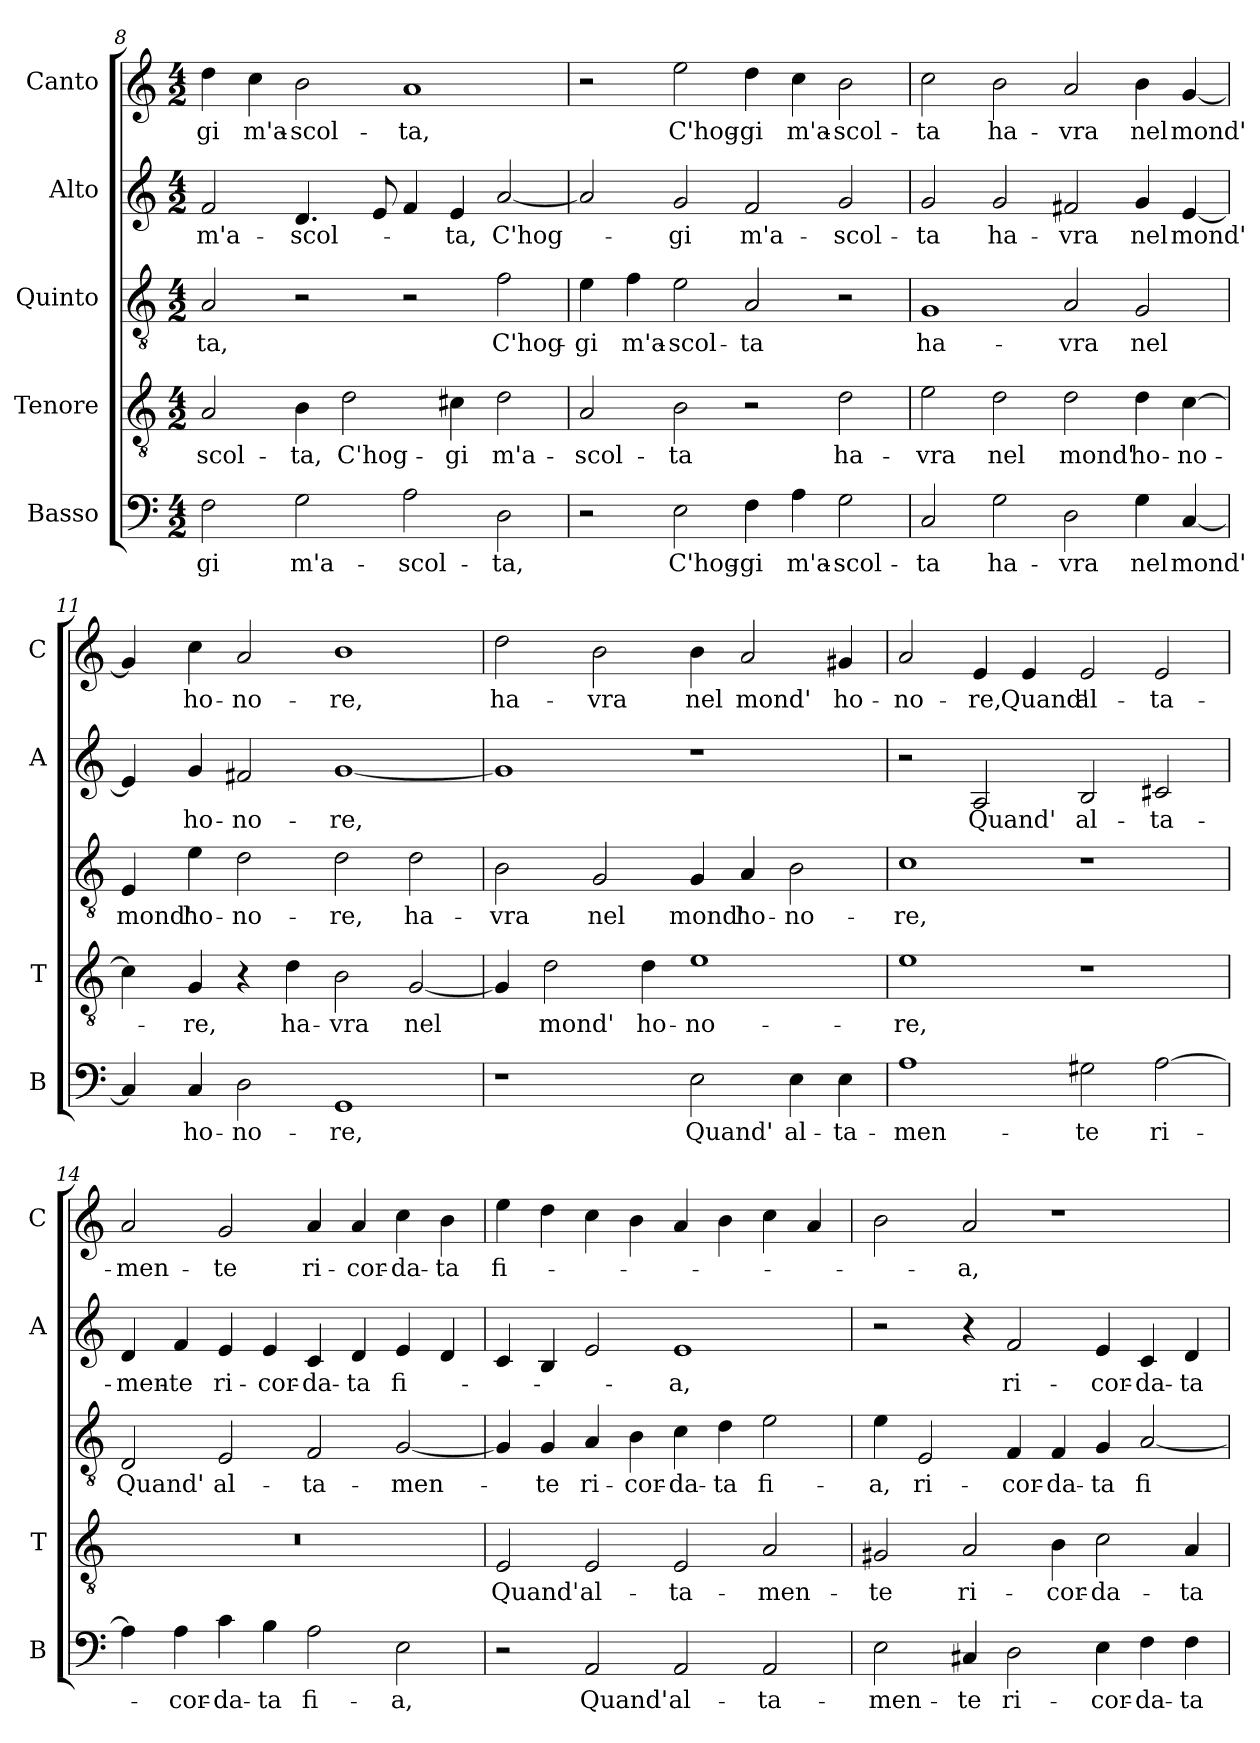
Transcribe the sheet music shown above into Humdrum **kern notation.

**kern	**text	**kern	**text	**kern	**text	**kern	**text	**kern	**text
*part5	*part5	*part4	*part4	*part3	*part3	*part2	*part2	*part1	*part1
*staff5	*staff5	*staff4	*staff4	*staff3	*staff3	*staff2	*staff2	*staff1	*staff1
*I"Basso	*	*I"Tenore	*	*I"Quinto	*	*I"Alto	*	*I"Canto	*
*I'B	*	*I'T	*	*	*	*I'A	*	*I'C	*
*clefF4	*	*clefGv2	*	*clefGv2	*	*clefG2	*	*clefG2	*
*k[]	*	*k[]	*	*k[]	*	*k[]	*	*k[]	*
*C:	*	*C:	*	*C:	*	*C:	*	*C:	*
*M4/2	*	*M4/2	*	*M4/2	*	*M4/2	*	*M4/2	*
=8	=8	=8	=8	=8	=8	=8	=8	=8	=8
!	!LO:LY:b	!	!LO:LY:b	!	!LO:LY:b	!	!LO:LY:b	!	!LO:LY:b
2F\	-gi	2A/	-scol-	2A/	-ta,	2f/	m'a-	4dd\	-gi
!	!	!	!	!	!	!	!	!	!LO:LY:b
.	.	.	.	.	.	.	.	4cc\	m'a-
!	!LO:LY:b	!	!LO:LY:b	!	!	!	!LO:LY:b	!	!LO:LY:b
2G\	m'a-	4B\	-ta,	2r	.	4.d/	-scol-	2b\	-scol-
!	!	!	!LO:LY:b	!	!	!	!	!	!
.	.	2d\	C'hog-	.	.	.	.	.	.
.	.	.	.	.	.	8e/	.	.	.
!	!LO:LY:b	!	!	!	!	!	!	!	!LO:LY:b
2A\	-scol-	.	.	2r	.	4f/	.	1a	-ta,
!	!	!	!LO:LY:b	!	!	!	!LO:LY:b	!	!
.	.	4c#X\	-gi	.	.	4e/	-ta,	.	.
!	!LO:LY:b	!	!LO:LY:b	!	!LO:LY:b	!	!LO:LY:b	!	!
2D\	-ta,	2d\	m'a-	2f\	C'hog-	[2a/	C'hog-	.	.
!!LO:PB:g=z
=9	=9	=9	=9	=9	=9	=9	=9	=9	=9
!	!	!	!LO:LY:b	!	!LO:LY:b	!	!	!	!
2r	.	2A/	-scol-	4e\	-gi	2a/]	.	2r	.
!	!	!	!	!	!LO:LY:b	!	!	!	!
.	.	.	.	4f\	m'a-	.	.	.	.
!	!LO:LY:b	!	!LO:LY:b	!	!LO:LY:b	!	!LO:LY:b	!	!LO:LY:b
2E\	C'hog-	2B\	-ta	2e\	-scol-	2g/	-gi	2ee\	C'hog-
!	!LO:LY:b	!	!	!	!LO:LY:b	!	!LO:LY:b	!	!LO:LY:b
4F\	-gi	2r	.	2A/	-ta	2f/	m'a-	4dd\	-gi
!	!LO:LY:b	!	!	!	!	!	!	!	!LO:LY:b
4A\	m'a-	.	.	.	.	.	.	4cc\	m'a-
!	!LO:LY:b	!	!LO:LY:b	!	!	!	!LO:LY:b	!	!LO:LY:b
2G\	-scol-	2d\	ha-	2r	.	2g/	-scol-	2b\	-scol-
=10	=10	=10	=10	=10	=10	=10	=10	=10	=10
!	!LO:LY:b	!	!LO:LY:b	!	!LO:LY:b	!	!LO:LY:b	!	!LO:LY:b
2C/	-ta	2e\	-vra	1G	ha-	2g/	-ta	2cc\	-ta
!	!LO:LY:b	!	!LO:LY:b	!	!	!	!LO:LY:b	!	!LO:LY:b
2G\	ha-	2d\	nel	.	.	2g/	ha-	2b\	ha-
!	!LO:LY:b	!	!LO:LY:b	!	!LO:LY:b	!	!LO:LY:b	!	!LO:LY:b
2D\	-vra	2d\	mond'	2A/	-vra	2f#X/	-vra	2a/	-vra
!	!LO:LY:b	!	!LO:LY:b	!	!LO:LY:b	!	!LO:LY:b	!	!LO:LY:b
4G\	nel	4d\	ho-	2G/	nel	4g/	nel	4b\	nel
!	!LO:LY:b	!	!LO:LY:b	!	!	!	!LO:LY:b	!	!LO:LY:b
[4C/	mond'	[4c\	-no-	.	.	[4e/	mond'	[4g/	mond'
=11	=11	=11	=11	=11	=11	=11	=11	=11	=11
!	!	!	!	!	!LO:LY:b	!	!	!	!
4C/]	.	4c\]	.	4E/	mond'	4e/]	.	4g/]	.
!	!LO:LY:b	!	!LO:LY:b	!	!LO:LY:b	!	!LO:LY:b	!	!LO:LY:b
4C/	ho-	4G/	-re,	4e\	ho-	4g/	ho-	4cc\	ho-
!	!LO:LY:b	!	!	!	!LO:LY:b	!	!LO:LY:b	!	!LO:LY:b
2D\	-no-	4r	.	2d\	-no-	2f#X/	-no-	2a/	-no-
!	!	!	!LO:LY:b	!	!	!	!	!	!
.	.	4d\	ha-	.	.	.	.	.	.
!	!LO:LY:b	!	!LO:LY:b	!	!LO:LY:b	!	!LO:LY:b	!	!LO:LY:b
1GG	-re,	2B\	-vra	2d\	-re,	[1g	-re,	1b	-re,
!	!	!	!LO:LY:b	!	!LO:LY:b	!	!	!	!
.	.	[2G/	nel	2d\	ha-	.	.	.	.
=12	=12	=12	=12	=12	=12	=12	=12	=12	=12
!	!	!	!	!	!LO:LY:b	!	!	!	!LO:LY:b
1r	.	4G/]	.	2B\	-vra	1g]	.	2dd\	ha-
!	!	!	!LO:LY:b	!	!	!	!	!	!
.	.	2d\	mond'	.	.	.	.	.	.
!	!	!	!	!	!LO:LY:b	!	!	!	!LO:LY:b
.	.	.	.	2G/	nel	.	.	2b\	-vra
!	!	!	!LO:LY:b	!	!	!	!	!	!
.	.	4d\	ho-	.	.	.	.	.	.
!	!LO:LY:b	!	!LO:LY:b	!	!LO:LY:b	!	!	!	!LO:LY:b
2E\	Quand'	1e	-no-	4G/	mond'	1r	.	4b\	nel
!	!	!	!	!	!LO:LY:b	!	!	!	!LO:LY:b
.	.	.	.	4A/	ho-	.	.	2a/	mond'
!	!LO:LY:b	!	!	!	!LO:LY:b	!	!	!	!
4E\	al-	.	.	2B\	-no-	.	.	.	.
!	!LO:LY:b	!	!	!	!	!	!	!	!LO:LY:b
4E\	-ta-	.	.	.	.	.	.	4g#X/	ho-
!!LO:LB:g=z
=13	=13	=13	=13	=13	=13	=13	=13	=13	=13
!	!LO:LY:b	!	!LO:LY:b	!	!LO:LY:b	!	!	!	!LO:LY:b
1A	-men-	1e	-re,	1c	-re,	2r	.	2a/	-no-
!	!	!	!	!	!	!	!LO:LY:b	!	!LO:LY:b
.	.	.	.	.	.	2A/	Quand'	4e/	-re,
!	!	!	!	!	!	!	!	!	!LO:LY:b
.	.	.	.	.	.	.	.	4e/	Quand'
!	!LO:LY:b	!	!	!	!	!	!LO:LY:b	!	!LO:LY:b
2G#X\	-te	1r	.	1r	.	2B/	al-	2e/	al-
!	!LO:LY:b	!	!	!	!	!	!LO:LY:b	!	!LO:LY:b
[2A\	ri-	.	.	.	.	2c#X/	-ta-	2e/	-ta-
=14	=14	=14	=14	=14	=14	=14	=14	=14	=14
!	!	!	!	!	!LO:LY:b	!	!LO:LY:b	!	!LO:LY:b
4A\]	.	0r	.	2D/	Quand'	4d/	-men-	2a/	-men-
!	!LO:LY:b	!	!	!	!	!	!LO:LY:b	!	!
4A\	-cor-	.	.	.	.	4f/	-te	.	.
!	!LO:LY:b	!	!	!	!LO:LY:b	!	!LO:LY:b	!	!LO:LY:b
4c\	-da-	.	.	2E/	al-	4e/	ri-	2g/	-te
!	!LO:LY:b	!	!	!	!	!	!LO:LY:b	!	!
4B\	-ta	.	.	.	.	4e/	-cor-	.	.
!	!LO:LY:b	!	!	!	!LO:LY:b	!	!LO:LY:b	!	!LO:LY:b
2A\	fi-	.	.	2F/	-ta-	4c/	-da-	4a/	ri-
!	!	!	!	!	!	!	!LO:LY:b	!	!LO:LY:b
.	.	.	.	.	.	4d/	-ta	4a/	-cor-
!	!LO:LY:b	!	!	!	!LO:LY:b	!	!LO:LY:b	!	!LO:LY:b
2E\	-a,	.	.	[2G/	-men-	4e/	fi-	4cc\	-da-
!	!	!	!	!	!	!	!	!	!LO:LY:b
.	.	.	.	.	.	4d/	.	4b\	-ta
=15	=15	=15	=15	=15	=15	=15	=15	=15	=15
!	!	!	!LO:LY:b	!	!	!	!	!	!LO:LY:b
2r	.	2E/	Quand'	4G/]	.	4c/	.	4ee\	fi-
!	!	!	!	!	!LO:LY:b	!	!	!	!
.	.	.	.	4G/	-te	4B/	.	4dd\	.
!	!LO:LY:b	!	!LO:LY:b	!	!LO:LY:b	!	!	!	!
2AA/	Quand'	2E/	al-	4A/	ri-	2e/	.	4cc\	.
!	!	!	!	!	!LO:LY:b	!	!	!	!
.	.	.	.	4B\	-cor-	.	.	4b\	.
!	!LO:LY:b	!	!LO:LY:b	!	!LO:LY:b	!	!LO:LY:b	!	!
2AA/	al-	2E/	-ta-	4c\	-da-	1e	-a,	4a/	.
!	!	!	!	!	!LO:LY:b	!	!	!	!
.	.	.	.	4d\	-ta	.	.	4b\	.
!	!LO:LY:b	!	!LO:LY:b	!	!LO:LY:b	!	!	!	!
2AA/	-ta-	2A/	-men-	2e\	fi-	.	.	4cc\	.
.	.	.	.	.	.	.	.	4a/	.
=16	=16	=16	=16	=16	=16	=16	=16	=16	=16
!	!LO:LY:b	!	!LO:LY:b	!	!LO:LY:b	!	!	!	!
2E\	-men-	2G#X/	-te	4e\	-a,	2r	.	2b\	.
!	!	!	!	!	!LO:LY:b	!	!	!	!
.	.	.	.	2E/	ri-	.	.	.	.
!	!LO:LY:b	!	!LO:LY:b	!	!	!	!	!	!LO:LY:b
4C#X/	-te	2A/	ri-	.	.	4r	.	2a/	-a,
!	!LO:LY:b	!	!	!	!LO:LY:b	!	!LO:LY:b	!	!
2D\	ri-	.	.	4F/	-cor-	2f/	ri-	.	.
!	!	!	!LO:LY:b	!	!LO:LY:b	!	!	!	!
.	.	4B\	-cor-	4F/	-da-	.	.	1r	.
!	!LO:LY:b	!	!LO:LY:b	!	!LO:LY:b	!	!LO:LY:b	!	!
4E\	-cor-	2c\	-da-	4G/	-ta	4e/	-cor-	.	.
!	!LO:LY:b	!	!	!	!LO:LY:b	!	!LO:LY:b	!	!
4F\	-da-	.	.	[2A/	fi-	4c/	-da-	.	.
!	!LO:LY:b	!	!LO:LY:b	!	!	!	!LO:LY:b	!	!
4F\	-ta	4A/	-ta	.	.	4d/	-ta	.	.
=	=	=	=	=	=	=	=	=	=
*-	*-	*-	*-	*-	*-	*-	*-	*-	*-
